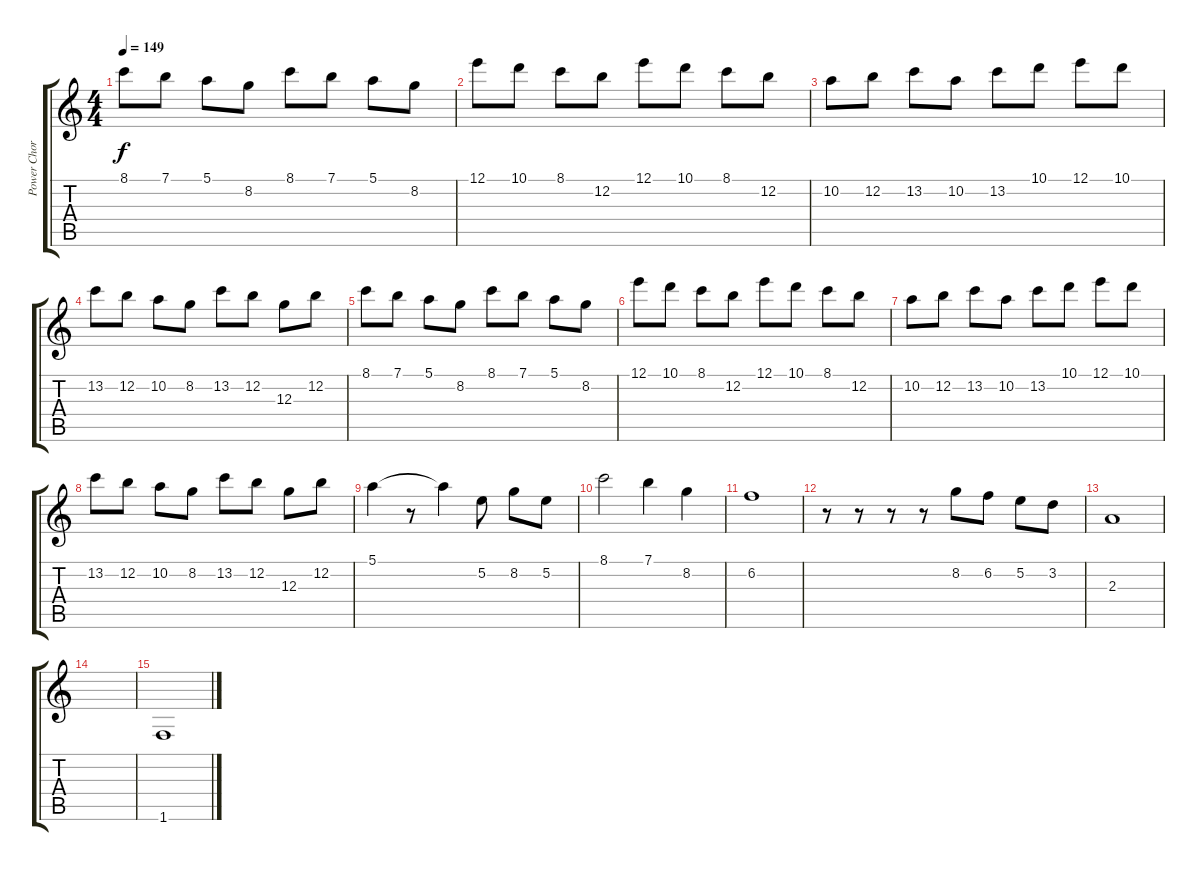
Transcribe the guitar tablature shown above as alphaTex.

\track ("Power Chords" "Power Chor") {instrument overdrivenguitar}
\staff {score tabs}
\tuning (E4 B3 G3 D3 A2 E2) {hide}
\ts (4 4)
\tempo 149
\clef g2
\ks c
8.1.8{dy f} 7.1.8 5.1.8 8.2.8 8.1.8 7.1.8 5.1.8 8.2.8 |
12.1.8 10.1.8 8.1.8 12.2.8 12.1.8 10.1.8 8.1.8 12.2.8 |
10.2.8 12.2.8 13.2.8 10.2.8 13.2.8 10.1.8 12.1.8 10.1.8 |
13.2.8 12.2.8 10.2.8 8.2.8 13.2.8 12.2.8 12.3.8 12.2.8 |
8.1.8 7.1.8 5.1.8 8.2.8 8.1.8 7.1.8 5.1.8 8.2.8 |
12.1.8 10.1.8 8.1.8 12.2.8 12.1.8 10.1.8 8.1.8 12.2.8 |
10.2.8 12.2.8 13.2.8 10.2.8 13.2.8 10.1.8 12.1.8 10.1.8 |
13.2.8 12.2.8 10.2.8 8.2.8 13.2.8 12.2.8 12.3.8 12.2.8 |
5.1.4 r.8 5.1{t}.4 5.2.8 8.2.8 5.2.8 |
8.1.2 7.1.4 8.2.4 |
6.2.1 |
r.8 r.8 r.8 r.8 8.2.8 6.2.8 5.2.8 3.2.8 |
2.3.1 |
|
1.6.1
